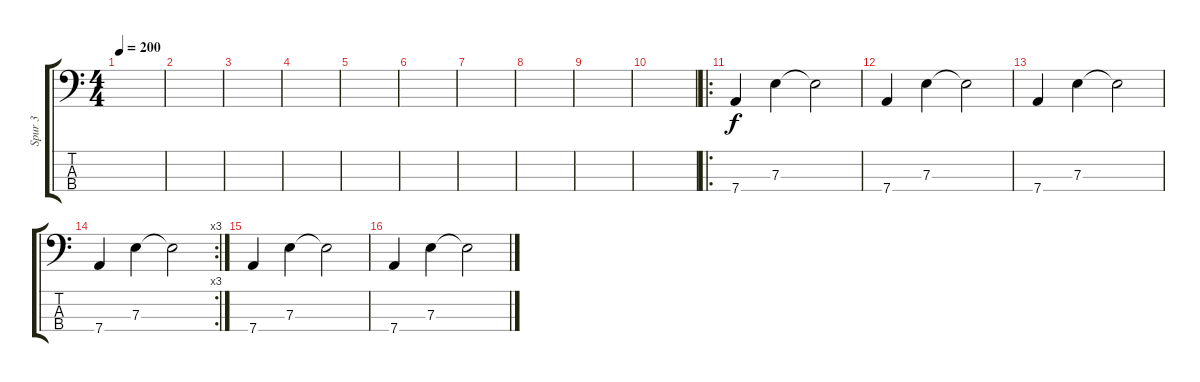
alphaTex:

\track ("Spur 3" "Spur 3") {instrument electricbassfinger}
\staff {score tabs}
\tuning (G2 D2 A1 D1) {hide}
\ts (4 4)
\tempo 200
\clef f4
\ks c
|
|
|
|
|
|
|
|
|
|
\ro
7.4.4 7.3.4 7.3{t}.2 |
7.4.4 7.3.4 7.3{t}.2 |
7.4.4 7.3.4 7.3{t}.2 |
\rc 3
7.4.4 7.3.4 7.3{t}.2 |
7.4.4 7.3.4 7.3{t}.2 |
7.4.4 7.3.4 7.3{t}.2
